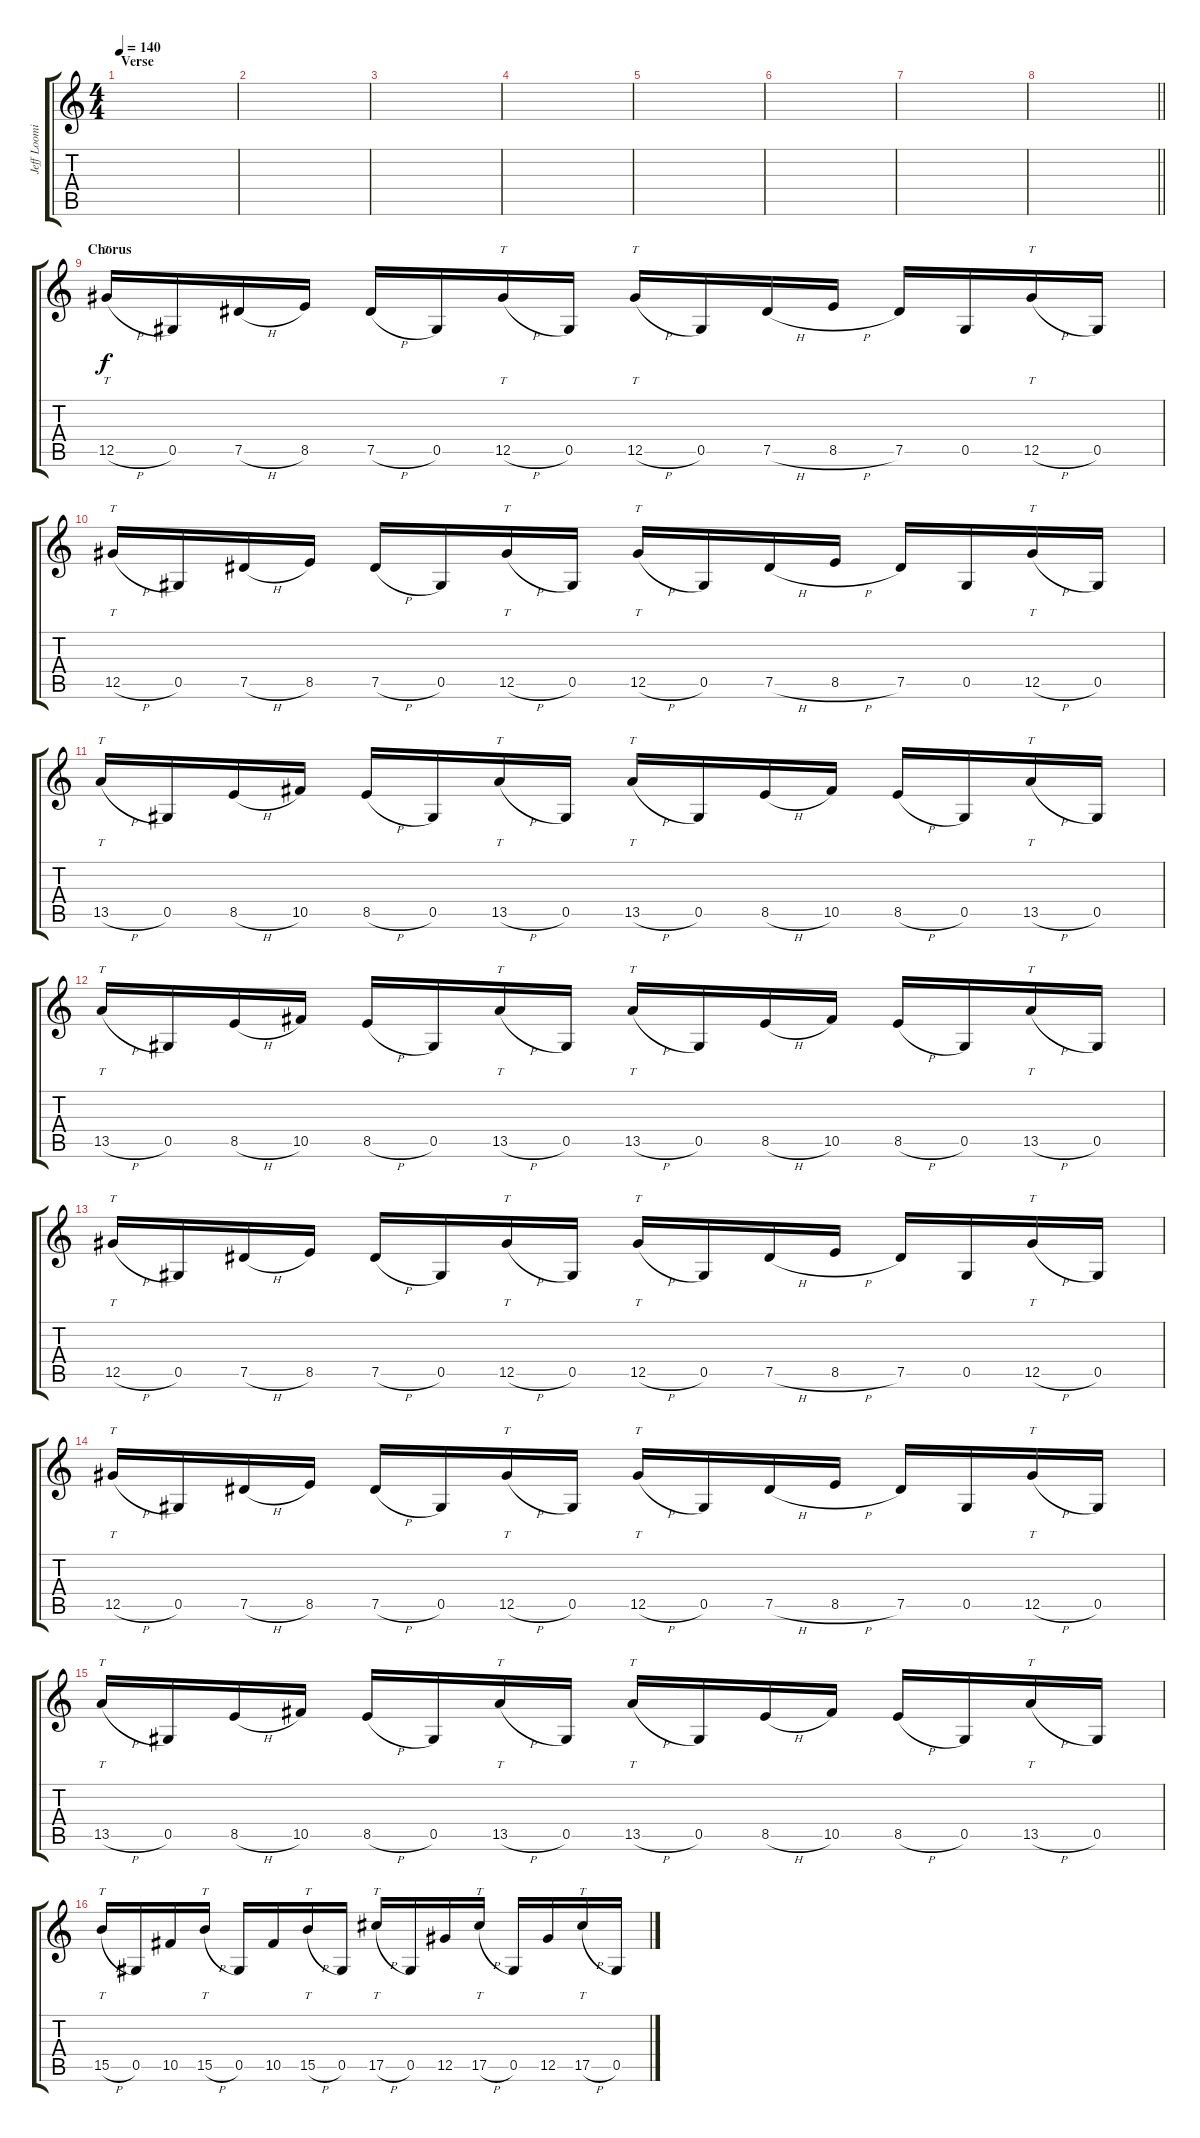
\track ("Jeff Loomis Solo Gtr" "Jeff Loomi") {instrument distortionguitar}
\staff {score tabs}
\tuning (Eb4 Bb3 Gb3 Db3 Ab2 Db2) {hide}
\ts (4 4)
\section ("" "Verse")
\tempo 140
\clef g2
\ks c
|
|
|
|
|
|
|
\barLineRight lightlight
|
\section ("" "Chorus")
12.5{h}.16{tt volume 14} 0.5.16 7.5{h}.16 8.5.16 7.5{h}.16 0.5.16 12.5{h}.16{tt} 0.5.16 12.5{h}.16{tt} 0.5.16 7.5{h}.16 8.5{h}.16 7.5.16 0.5.16 12.5{h}.16{tt} 0.5.16 |
12.5{h}.16{tt} 0.5.16 7.5{h}.16 8.5.16 7.5{h}.16 0.5.16 12.5{h}.16{tt} 0.5.16 12.5{h}.16{tt} 0.5.16 7.5{h}.16 8.5{h}.16 7.5.16 0.5.16 12.5{h}.16{tt} 0.5.16 |
13.5{h}.16{tt} 0.5.16 8.5{h}.16 10.5.16 8.5{h}.16 0.5.16 13.5{h}.16{tt} 0.5.16 13.5{h}.16{tt} 0.5.16 8.5{h}.16 10.5.16 8.5{h}.16 0.5.16 13.5{h}.16{tt} 0.5.16 |
13.5{h}.16{tt} 0.5.16 8.5{h}.16 10.5.16 8.5{h}.16 0.5.16 13.5{h}.16{tt} 0.5.16 13.5{h}.16{tt} 0.5.16 8.5{h}.16 10.5.16 8.5{h}.16 0.5.16 13.5{h}.16{tt} 0.5.16 |
12.5{h}.16{tt} 0.5.16 7.5{h}.16 8.5.16 7.5{h}.16 0.5.16 12.5{h}.16{tt} 0.5.16 12.5{h}.16{tt} 0.5.16 7.5{h}.16 8.5{h}.16 7.5.16 0.5.16 12.5{h}.16{tt} 0.5.16 |
12.5{h}.16{tt} 0.5.16 7.5{h}.16 8.5.16 7.5{h}.16 0.5.16 12.5{h}.16{tt} 0.5.16 12.5{h}.16{tt} 0.5.16 7.5{h}.16 8.5{h}.16 7.5.16 0.5.16 12.5{h}.16{tt} 0.5.16 |
13.5{h}.16{tt} 0.5.16 8.5{h}.16 10.5.16 8.5{h}.16 0.5.16 13.5{h}.16{tt} 0.5.16 13.5{h}.16{tt} 0.5.16 8.5{h}.16 10.5.16 8.5{h}.16 0.5.16 13.5{h}.16{tt} 0.5.16 |
15.5{h}.16{tt} 0.5.16 10.5.16 15.5{h}.16{tt} 0.5.16 10.5.16 15.5{h}.16{tt} 0.5.16 17.5{h}.16{tt} 0.5.16 12.5.16 17.5{h}.16{tt} 0.5.16 12.5.16 17.5{h}.16{tt} 0.5.16
